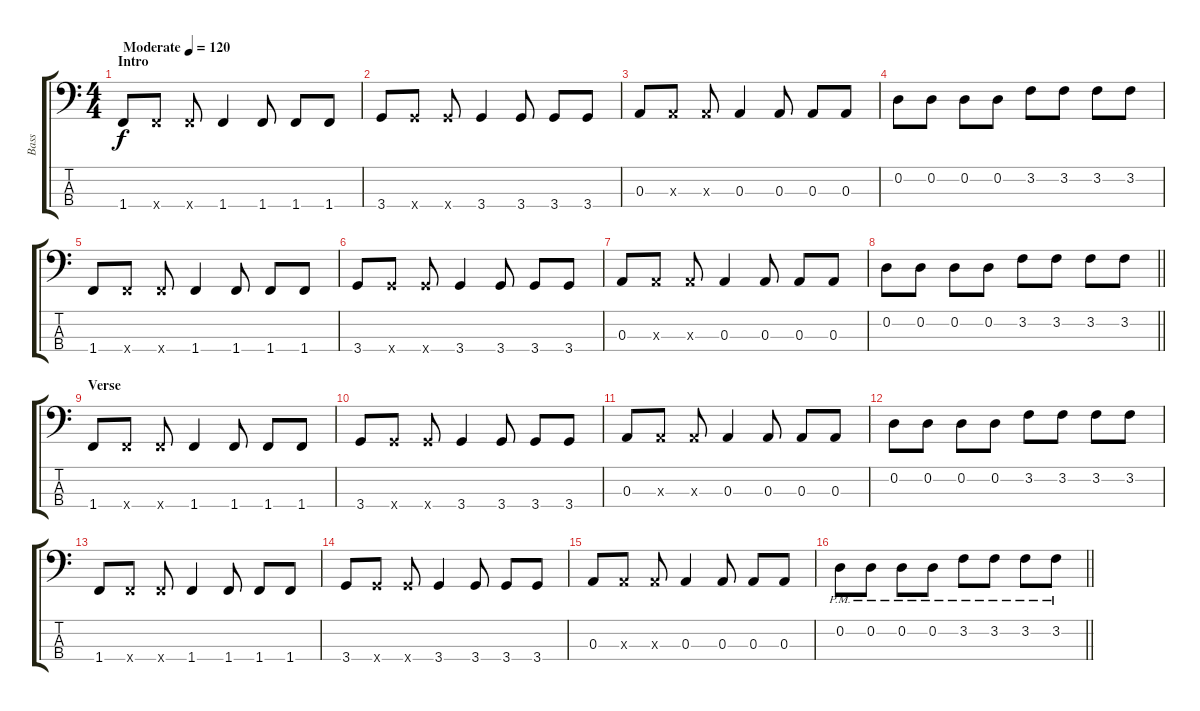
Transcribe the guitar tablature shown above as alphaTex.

\track ("Bass" "Bass") {instrument electricbasspick}
\staff {score tabs}
\tuning (G2 D2 A1 E1) {hide}
\ts (4 4)
\section ("" "Intro")
\tempo (120 "Moderate")
\clef f4
\ks c
1.4.8{dy f instrument electricbasspick} 1.4{x}.8 1.4{x}.8 1.4.4 1.4.8 1.4.8 1.4.8 |
3.4.8 3.4{x}.8 3.4{x}.8 3.4.4 3.4.8 3.4.8 3.4.8 |
0.3.8 0.3{x}.8 0.3{x}.8 0.3.4 0.3.8 0.3.8 0.3.8 |
0.2.8 0.2.8 0.2.8 0.2.8 3.2.8 3.2.8 3.2.8 3.2.8 |
1.4.8 1.4{x}.8 1.4{x}.8 1.4.4 1.4.8 1.4.8 1.4.8 |
3.4.8 3.4{x}.8 3.4{x}.8 3.4.4 3.4.8 3.4.8 3.4.8 |
0.3.8 0.3{x}.8 0.3{x}.8 0.3.4 0.3.8 0.3.8 0.3.8 |
\barLineRight lightlight
0.2.8 0.2.8 0.2.8 0.2.8 3.2.8 3.2.8 3.2.8 3.2.8 |
\section ("" "Verse ")
1.4.8 1.4{x}.8 1.4{x}.8 1.4.4 1.4.8 1.4.8 1.4.8 |
3.4.8 3.4{x}.8 3.4{x}.8 3.4.4 3.4.8 3.4.8 3.4.8 |
0.3.8 0.3{x}.8 0.3{x}.8 0.3.4 0.3.8 0.3.8 0.3.8 |
0.2.8 0.2.8 0.2.8 0.2.8 3.2.8 3.2.8 3.2.8 3.2.8 |
1.4.8 1.4{x}.8 1.4{x}.8 1.4.4 1.4.8 1.4.8 1.4.8 |
3.4.8 3.4{x}.8 3.4{x}.8 3.4.4 3.4.8 3.4.8 3.4.8 |
0.3.8 0.3{x}.8 0.3{x}.8 0.3.4 0.3.8 0.3.8 0.3.8 |
\barLineRight lightlight
0.2{pm}.8 0.2{pm}.8 0.2{pm}.8 0.2{pm}.8 3.2{pm}.8 3.2{pm}.8 3.2{pm}.8 3.2{pm}.8
